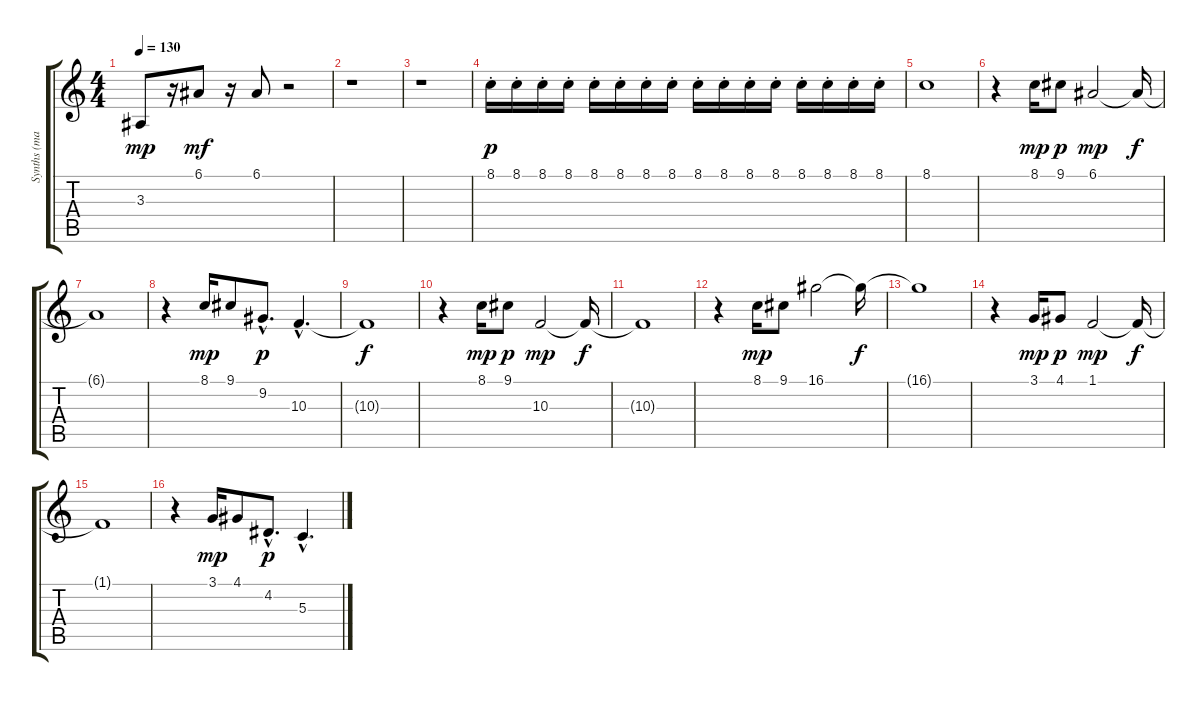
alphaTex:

\track ("Synths (main melody)" "Synths (ma") {instrument electricpiano2}
\staff {score tabs}
\tuning (E4 B3 G3 D3 A2 E2) {hide}
\ts (4 4)
\tempo 130
\clef g2
\ks c
3.3.8{dy mp} r.16 6.1.8{dy mf} r.16 6.1.8 r.2 |
r.1 |
r.1 |
8.1{st}.16{dy p} 8.1{st}.16 8.1{st}.16 8.1{st}.16 8.1{st}.16 8.1{st}.16 8.1{st}.16 8.1{st}.16 8.1{st}.16 8.1{st}.16 8.1{st}.16 8.1{st}.16 8.1{st}.16 8.1{st}.16 8.1{st}.16 8.1{st}.16 |
8.1.1 |
r.4 8.1.16{dy mp} 9.1.8{dy p} 6.1.2{dy mp} 6.1{t}.16{dy f} |
6.1{t}.1 |
r.4 8.1.16{dy mp} 9.1.8 9.2{hac}.8{d dy p} 10.3{hac}.4{d} |
10.3{t}.1{dy f} |
r.4 8.1.16{dy mp} 9.1.8{dy p} 10.3.2{dy mp} 10.3{t}.16{dy f} |
10.3{t}.1 |
r.4 8.1.16{dy mp} 9.1.8 16.1.2 16.1{t}.16{dy f} |
16.1{t}.1 |
r.4 3.1.16{dy mp volume 16} 4.1.8{dy p} 1.1.2{dy mp} 1.1{t}.16{dy f} |
1.1{t}.1 |
r.4 3.1.16{dy mp} 4.1.8 4.2{hac}.8{d dy p} 5.3{hac}.4{d}
